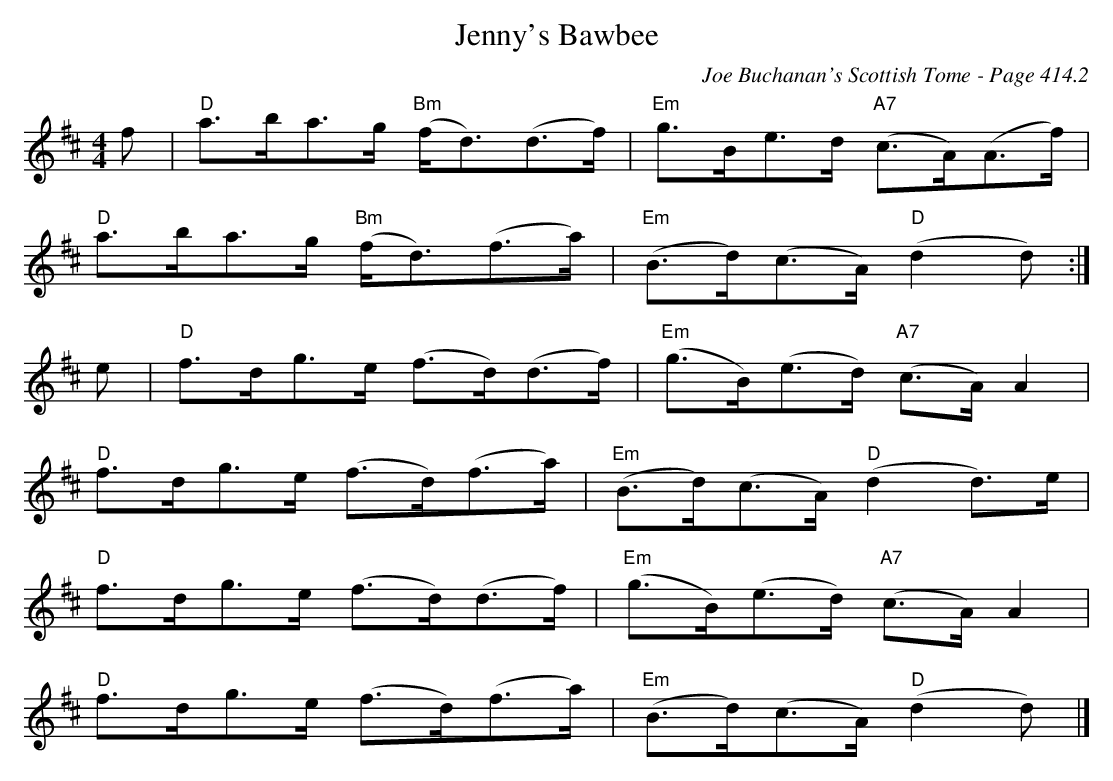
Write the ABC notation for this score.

X:1
T:Jenny's Bawbee
C:Joe Buchanan's Scottish Tome - Page 414.2
L:1/8
M:4/4
K:D
f | "D"a>ba>g "Bm"(f<d)(d>f) | "Em"g>Be>d "A7"(c>A)(A>f) |
"D"a>ba>g "Bm"(f<d)(f>a) | "Em"(B>d)(c>A) "D"(d2 d) :|
e | "D"f>dg>e (f>d)(d>f) | "Em"(g>B)(e>d) "A7"(c>A) A2 |
"D"f>dg>e (f>d)(f>a) | "Em"(B>d)(c>A) "D"(d2 d)>e |
"D"f>dg>e (f>d)(d>f) | "Em"(g>B)(e>d) "A7"(c>A) A2 |
"D"f>dg>e (f>d)(f>a) | "Em"(B>d)(c>A) "D"(d2 d) |]
